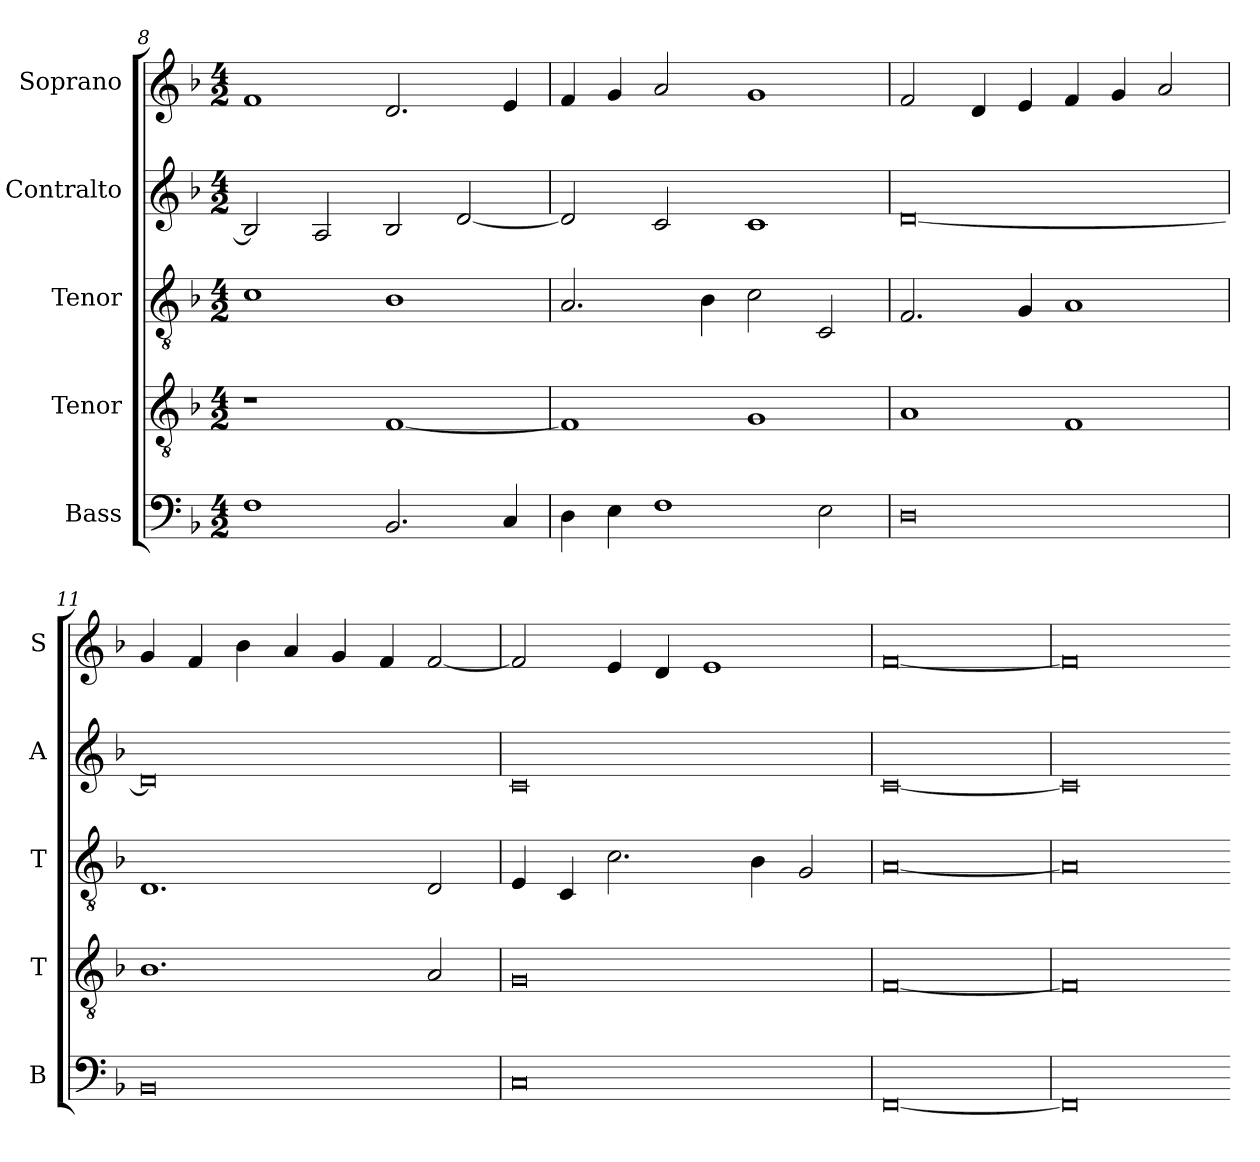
**kern	**kern	**kern	**kern	**kern
*part5	*part4	*part3	*part2	*part1
*staff5	*staff4	*staff3	*staff2	*staff1
*I"Bass	*I"Tenor	*I"Tenor	*I"Contralto	*I"Soprano
*I'B	*I'T	*I'T	*I'A	*I'S
*clefF4	*clefGv2	*clefGv2	*clefG2	*clefG2
*k[b-]	*k[b-]	*k[b-]	*k[b-]	*k[b-]
*F:ion	*F:ion	*F:ion	*F:ion	*F:ion
*M4/2	*M4/2	*M4/2	*M4/2	*M4/2
=8	=8	=8	=8	=8
1F	1r	1c	2B-]	1f
.	.	.	2A	.
2.BB-	[1F	1B-	2B-	2.d
.	.	.	[2d	.
4C	.	.	.	4e
=9	=9	=9	=9	=9
4D	1F]	2.A	2d]	4f
4E	.	.	.	4g
1F	.	.	2c	2a
.	.	4B-	.	.
.	1G	2c	1c	1g
2E	.	2C	.	.
=10	=10	=10	=10	=10
0D	1A	2.F	[0d	2f
.	.	.	.	4d
.	.	4G	.	4e
.	1F	1A	.	4f
.	.	.	.	4g
.	.	.	.	2a
=11	=11	=11	=11	=11
0BB-	1.B-	1.D	0d]	4g
.	.	.	.	4f
.	.	.	.	4b-
.	.	.	.	4a
.	.	.	.	4g
.	.	.	.	4f
.	2A	2D	.	[2f
=12	=12	=12	=12	=12
0C	0G	4E	0c	2f]
.	.	4C	.	.
.	.	2.c	.	4e
.	.	.	.	4d
.	.	.	.	1e
.	.	4B-	.	.
.	.	2G	.	.
=13	=13	=13	=13	=13
[0FF	[0F	[0A	[0c	[0f
=14	=14	=14	=14	=14
0FF]	0F]	0A]	0c]	0f]
=-	=-	=-	=-	=-
*-	*-	*-	*-	*-
